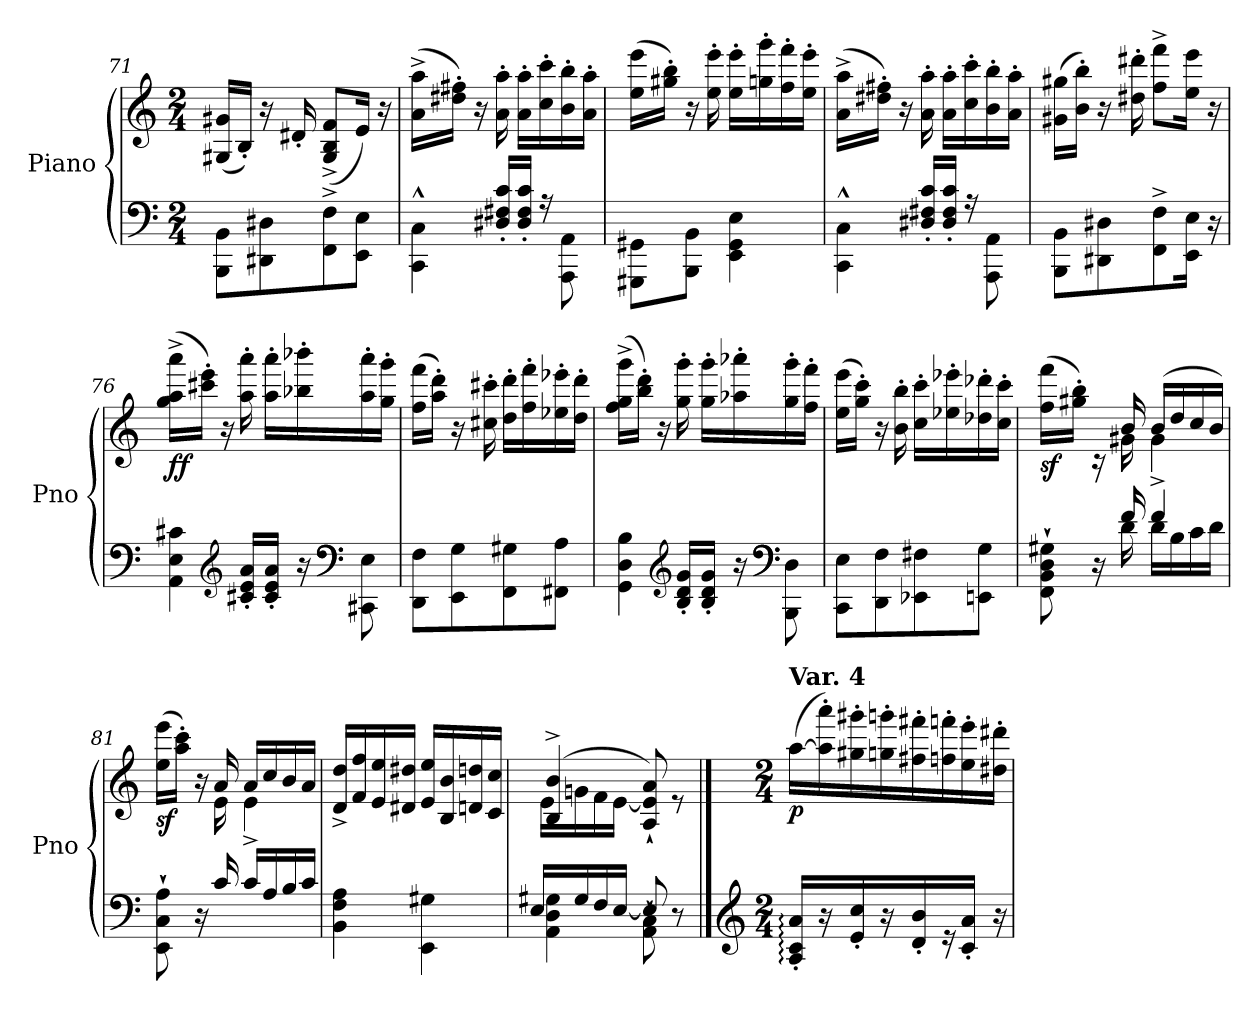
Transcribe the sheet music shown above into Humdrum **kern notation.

**kern	**kern	**dynam
*part1	*part1	*part1
*staff2	*staff1	*staff1/2
*I"Piano	*	*
*I'Pno	*	*
*clefF4	*clefG2	*
*k[]	*k[]	*
*M2/4	*M2/4	*
=71	=71	=71
8BBB\ 8BB\L	(16G#X/ 16g#X/LL	.
.	16B'/JJ)	.
8DD#X\ 8D#X\	16r	.
.	16d#X'/	.
8FF\^ 8F\^	(>8G#/^ 8B/^ 8f/^L	.
8EE\ 8E\J	16e/Jk)	.
.	16r	.
!!LO:LB:g=z
=72	=72	=72
*^	*	*
4CC\^^ 4C\^^	8.ryy	(16a\^ 16aa\^LL	.
.	.	16dd#X\' 16ff#X\'JJ)	.
.	.	16r	.
.	16D#X/' 16F#X/' 16c/'LL	16a\' 16aa\'	.
16ryy	16D#/' 16F#/' 16c/'JJ	16a\' 16aa\'LL	.
16rA	16rFyy	16cc\' 16ccc\'	.
8AAA\ 8AA\	8ryy	16b\' 16bb\'	.
.	.	16a\' 16aa\'JJ	.
*v	*v	*	*
=73	=73	=73
8GGG#X\ 8GG#X\L	(16ee\ 16eee\LL	.
.	16gg#X\' 16bb\'JJ)	.
8BBB\ 8BB\J	16r	.
.	16ee\' 16eee\'	.
4EE\ 4GG#\ 4E\	16ee\' 16eee\'LL	.
.	16ggn\' 16ggg\'	.
.	16ff\' 16fff\'	.
.	16ee\' 16eee\'JJ	.
=74	=74	=74
*^	*	*
4CC\^^ 4C\^^	8.ryy	(16a\^ 16aa\^LL	.
.	.	16dd#X\' 16ff#X\'JJ)	.
.	.	16r	.
.	16D#X/' 16F#X/' 16c/'LL	16a\' 16aa\'	.
16ryy	16D#/' 16F#/' 16c/'JJ	16a\' 16aa\'LL	.
16rA	16rFyy	16cc\' 16ccc\'	.
8AAA\ 8AA\	8ryy	16b\' 16bb\'	.
.	.	16a\' 16aa\'JJ	.
*v	*v	*	*
=75	=75	=75
8BBB\ 8BB\L	(16g#X\ 16gg#X\LL	.
.	16b\' 16bb\'JJ)	.
8DD#X\ 8D#X\	16r	.
.	16dd#X\' 16ddd#X\'	.
8FF\^ 8F\^	8ff\^ 8fff\^L	.
16EE\ 16E\Jk	16ee\ 16eee\Jk	.
16r	16r	.
!!LO:LB:g=z
=76	=76	=76
*^	*	*
!	!	!	!LO:DY:b
4AA\ 4E\ 4c#X\	8.ryy	(16gg\^ 16aa\^ 16aaa\^LL	ff
.	.	16ccc#X\' 16eee\'JJ)	.
.	.	16r	.
*clefG2	*	*	*
.	16c#X/' 16e/' 16a/'LL	16aa\' 16aaa\'	.
16ryy	16c#/' 16e/' 16a/'JJ	16aa\' 16aaa\'LL	.
16rddyy	16r	16bb-X\' 16bbb-X\'	.
*clefF4	*	*	*
8CC#X\ 8E\	8ryy	16aa\' 16aaa\'	.
.	.	16gg\' 16ggg\'JJ	.
*v	*v	*	*
=77	=77	=77
8DD\ 8F\L	(16ff\ 16fff\LL	.
.	16aa\' 16ddd\'JJ)	.
8EE\ 8G\	16r	.
.	16cc#X\' 16ccc#X\'	.
8FF\ 8G#X\	16dd\' 16ddd\'LL	.
.	16ff\' 16fff\'	.
8FF#X\ 8A\J	16ee-X\' 16eee-X\'	.
.	16dd\' 16ddd\'JJ	.
=78	=78	=78
*^	*	*
4GG\ 4D\ 4B\	8.ryy	(16ff\^ 16gg\^ 16ggg\^LL	.
.	.	16bb\' 16ddd\'JJ)	.
.	.	16r	.
*clefG2	*	*	*
.	16B/' 16d/' 16g/'LL	16gg\' 16ggg\'	.
16ryy	16B/' 16d/' 16g/'JJ	16gg\' 16ggg\'LL	.
16reeeyy	16r	16aa-X\' 16aaa-X\'	.
*clefF4	*	*	*
8BBB\ 8D\	8ryy	16gg\' 16ggg\'	.
.	.	16ff\' 16fff\'JJ	.
*v	*v	*	*
=79	=79	=79
8CC\ 8E\L	(16ee\ 16eee\LL	.
.	16gg\' 16ccc\'JJ)	.
8DD\ 8F\	16r	.
.	16b\' 16bb\'	.
8EE-X\ 8F#X\	16cc\' 16ccc\'LL	.
.	16ee-X\' 16eee-X\'	.
8EEn\ 8G\J	16dd-X\' 16ddd-X\'	.
.	16cc\' 16ccc\'JJ	.
!!LO:LB:g=z
=80	=80	=80
*^	*^	*
!	!	!	!	!LO:DY:b
8FF\` 8BB\` 8D\` 8G#X\`	8ryy	(>16ff\ 16fff\LL	8.ryy	sf
.	.	16gg#X\' 16bb\'JJ)	.	.
16r	16ryy	16rc	.	.
16f/	16d\	16b/	16g#X\	.
4f/	16d\LL	(16b/LL	4g#^\	.
.	16B\	16dd/	.	.
.	16c\	16cc/	.	.
.	16d\JJ	16b/JJ)	.	.
=81	=81	=81	=81	=81
!	!	!	!	!LO:DY:b
*v	*v	*	*	*
8EE\` 8C\` 8A\`	(>16ee\ 16eee\LL	16ryy	sf
.	16aa\' 16ccc\'JJ)	16ryy	.
16r	16r	16ryy	.
16c/	16a/	16e\	.
16c/LL	16a/LL	4e^\	.
16A/	16cc/	.	.
16B/	16b/	.	.
16c/JJ	16a/JJ	.	.
*	*v	*v	*
=82	=82	=82
4BB\ 4F\ 4A\	16d/^ 16dd/^LL	.
.	16f/ 16ff/	.
.	16e/ 16ee/	.
.	16d#X/ 16dd#X/JJ	.
4EE\ 4G#X\	16e/ 16ee/LL	.
.	16B/ 16b/	.
.	16dn/ 16ddn/	.
.	16c/ 16cc/JJ	.
=83	=83	=83
*^	*^	*
4AA\ 4D\ 4G#X\	16E/LL	(4B/^ 4b/^	16e\LL	.
.	16G#/	.	16gn\	.
.	16F/	.	16f\	.
.	[16E/JJ	.	[16e\JJ	.
8AA\` 8C\`	8E/]	8A/` 8e/]` 8a/`)	4ryy	.
8r	8ryy	8re	.	.
*v	*v	*	*	*
*	*v	*v	*
!!LO:LB:g=z
==84	==84	==84
*clefG2	*	*
*M2/4	*M2/4	*
*^	*	*
!	!	!LO:TX:a:B:t=Var. 4	!
!	!	!	!LO:DY:b
*v	*v	*	*
16A/:' 16c/:' 16a/:'LL	(>[16aa\LL	p
16r	16aa\]' 16aaa\')	.
16e/' 16cc/'	16gg#X\' 16ggg#X\'	.
16r	16ggn\' 16gggn\'	.
16d/' 16b/'	16ff#X\' 16fff#X\'	.
16r	16ffn\' 16fffn\'	.
16c/' 16a/'JJ	16ee\' 16eee\'	.
16r	16dd#X\' 16ddd#X\'JJ	.
=	=	=
*-	*-	*-
